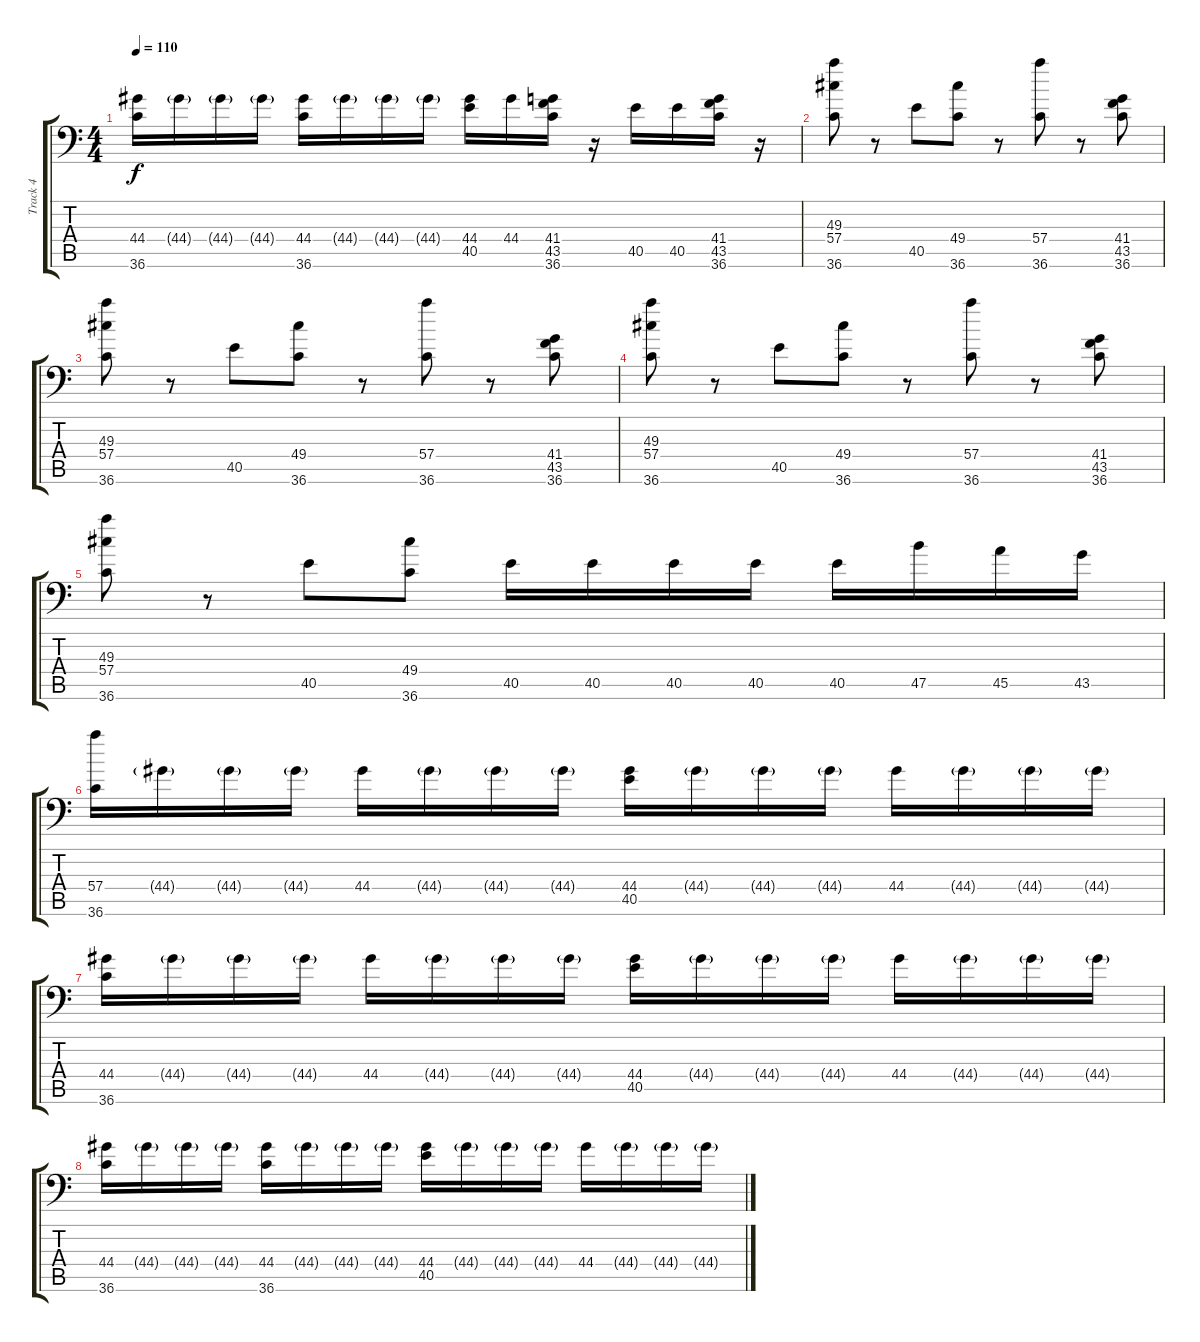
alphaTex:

\track ("Track 4" "Track 4") {instrument acousticgrandpiano}
\staff {score tabs}
\tuning (C-1 C-1 C-1 C-1 C-1 C-1) {hide}
\ts (4 4)
\tempo 110
\clef f4
\ks c
(44.4 36.6).16{dy f} 44.4{g}.16 44.4{g}.16 44.4{g}.16 (44.4 36.6).16 44.4{g}.16 44.4{g}.16 44.4{g}.16 (44.4 40.5).16 44.4.16 (41.4 43.5 36.6).16 r.16 40.5.16 40.5.16 (41.4 43.5 36.6).16 r.16 |
(49.3 57.4 36.6).8 r.8 40.5.8 (49.4 36.6).8 r.8 (57.4 36.6).8 r.8 (41.4 43.5 36.6).8 |
(49.3 57.4 36.6).8 r.8 40.5.8 (49.4 36.6).8 r.8 (57.4 36.6).8 r.8 (41.4 43.5 36.6).8 |
(49.3 57.4 36.6).8 r.8 40.5.8 (49.4 36.6).8 r.8 (57.4 36.6).8 r.8 (41.4 43.5 36.6).8 |
(49.3 57.4 36.6).8 r.8 40.5.8 (49.4 36.6).8 40.5.16 40.5.16 40.5.16 40.5.16 40.5.16 47.5.16 45.5.16 43.5.16 |
(57.4 36.6).16 44.4{g}.16 44.4{g}.16 44.4{g}.16 44.4.16 44.4{g}.16 44.4{g}.16 44.4{g}.16 (44.4 40.5).16 44.4{g}.16 44.4{g}.16 44.4{g}.16 44.4.16 44.4{g}.16 44.4{g}.16 44.4{g}.16 |
(44.4 36.6).16 44.4{g}.16 44.4{g}.16 44.4{g}.16 44.4.16 44.4{g}.16 44.4{g}.16 44.4{g}.16 (44.4 40.5).16 44.4{g}.16 44.4{g}.16 44.4{g}.16 44.4.16 44.4{g}.16 44.4{g}.16 44.4{g}.16 |
(44.4 36.6).16 44.4{g}.16 44.4{g}.16 44.4{g}.16 (44.4 36.6).16 44.4{g}.16 44.4{g}.16 44.4{g}.16 (44.4 40.5).16 44.4{g}.16 44.4{g}.16 44.4{g}.16 44.4.16 44.4{g}.16 44.4{g}.16 44.4{g}.16
